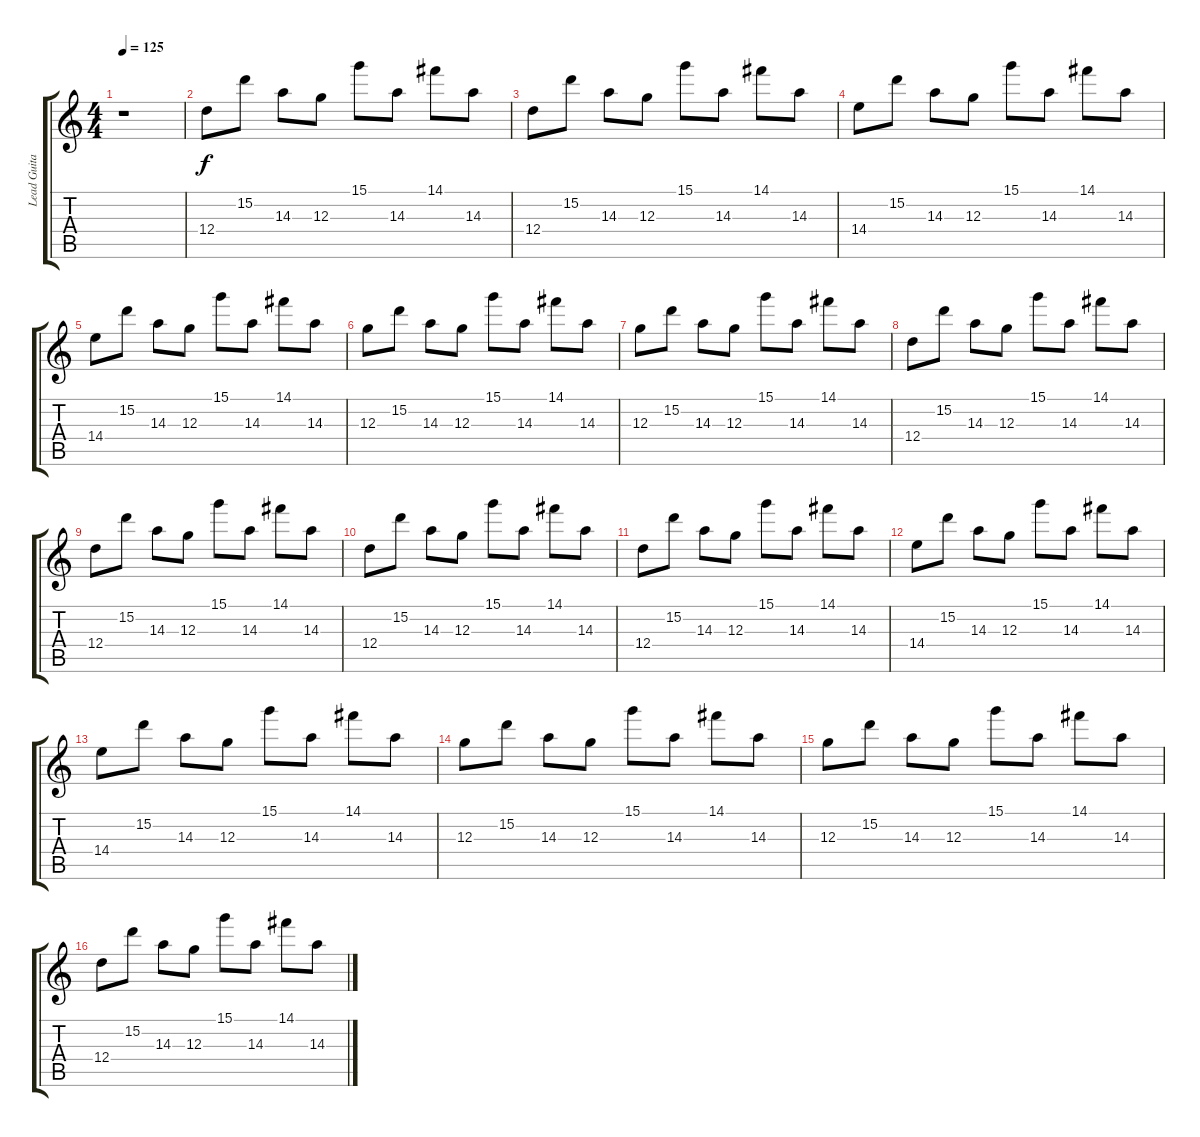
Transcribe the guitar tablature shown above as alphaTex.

\track ("Lead Guitar" "Lead Guita") {instrument distortionguitar}
\staff {score tabs}
\tuning (E4 B3 G3 D3 A2 E2) {hide}
\ts (4 4)
\tempo 125
\clef g2
\ks c
r.1{dy f instrument distortionguitar} |
12.4.8 15.2.8 14.3.8 12.3.8 15.1.8 14.3.8 14.1.8 14.3.8 |
12.4.8 15.2.8 14.3.8 12.3.8 15.1.8 14.3.8 14.1.8 14.3.8 |
14.4.8 15.2.8 14.3.8 12.3.8 15.1.8 14.3.8 14.1.8 14.3.8 |
14.4.8 15.2.8 14.3.8 12.3.8 15.1.8 14.3.8 14.1.8 14.3.8 |
12.3.8 15.2.8 14.3.8 12.3.8 15.1.8 14.3.8 14.1.8 14.3.8 |
12.3.8 15.2.8 14.3.8 12.3.8 15.1.8 14.3.8 14.1.8 14.3.8 |
12.4.8 15.2.8 14.3.8 12.3.8 15.1.8 14.3.8 14.1.8 14.3.8 |
12.4.8 15.2.8 14.3.8 12.3.8 15.1.8 14.3.8 14.1.8 14.3.8 |
12.4.8 15.2.8 14.3.8 12.3.8 15.1.8 14.3.8 14.1.8 14.3.8 |
12.4.8 15.2.8 14.3.8 12.3.8 15.1.8 14.3.8 14.1.8 14.3.8 |
14.4.8 15.2.8 14.3.8 12.3.8 15.1.8 14.3.8 14.1.8 14.3.8 |
14.4.8 15.2.8 14.3.8 12.3.8 15.1.8 14.3.8 14.1.8 14.3.8 |
12.3.8 15.2.8 14.3.8 12.3.8 15.1.8 14.3.8 14.1.8 14.3.8 |
12.3.8 15.2.8 14.3.8 12.3.8 15.1.8 14.3.8 14.1.8 14.3.8 |
12.4.8 15.2.8 14.3.8 12.3.8 15.1.8 14.3.8 14.1.8 14.3.8
